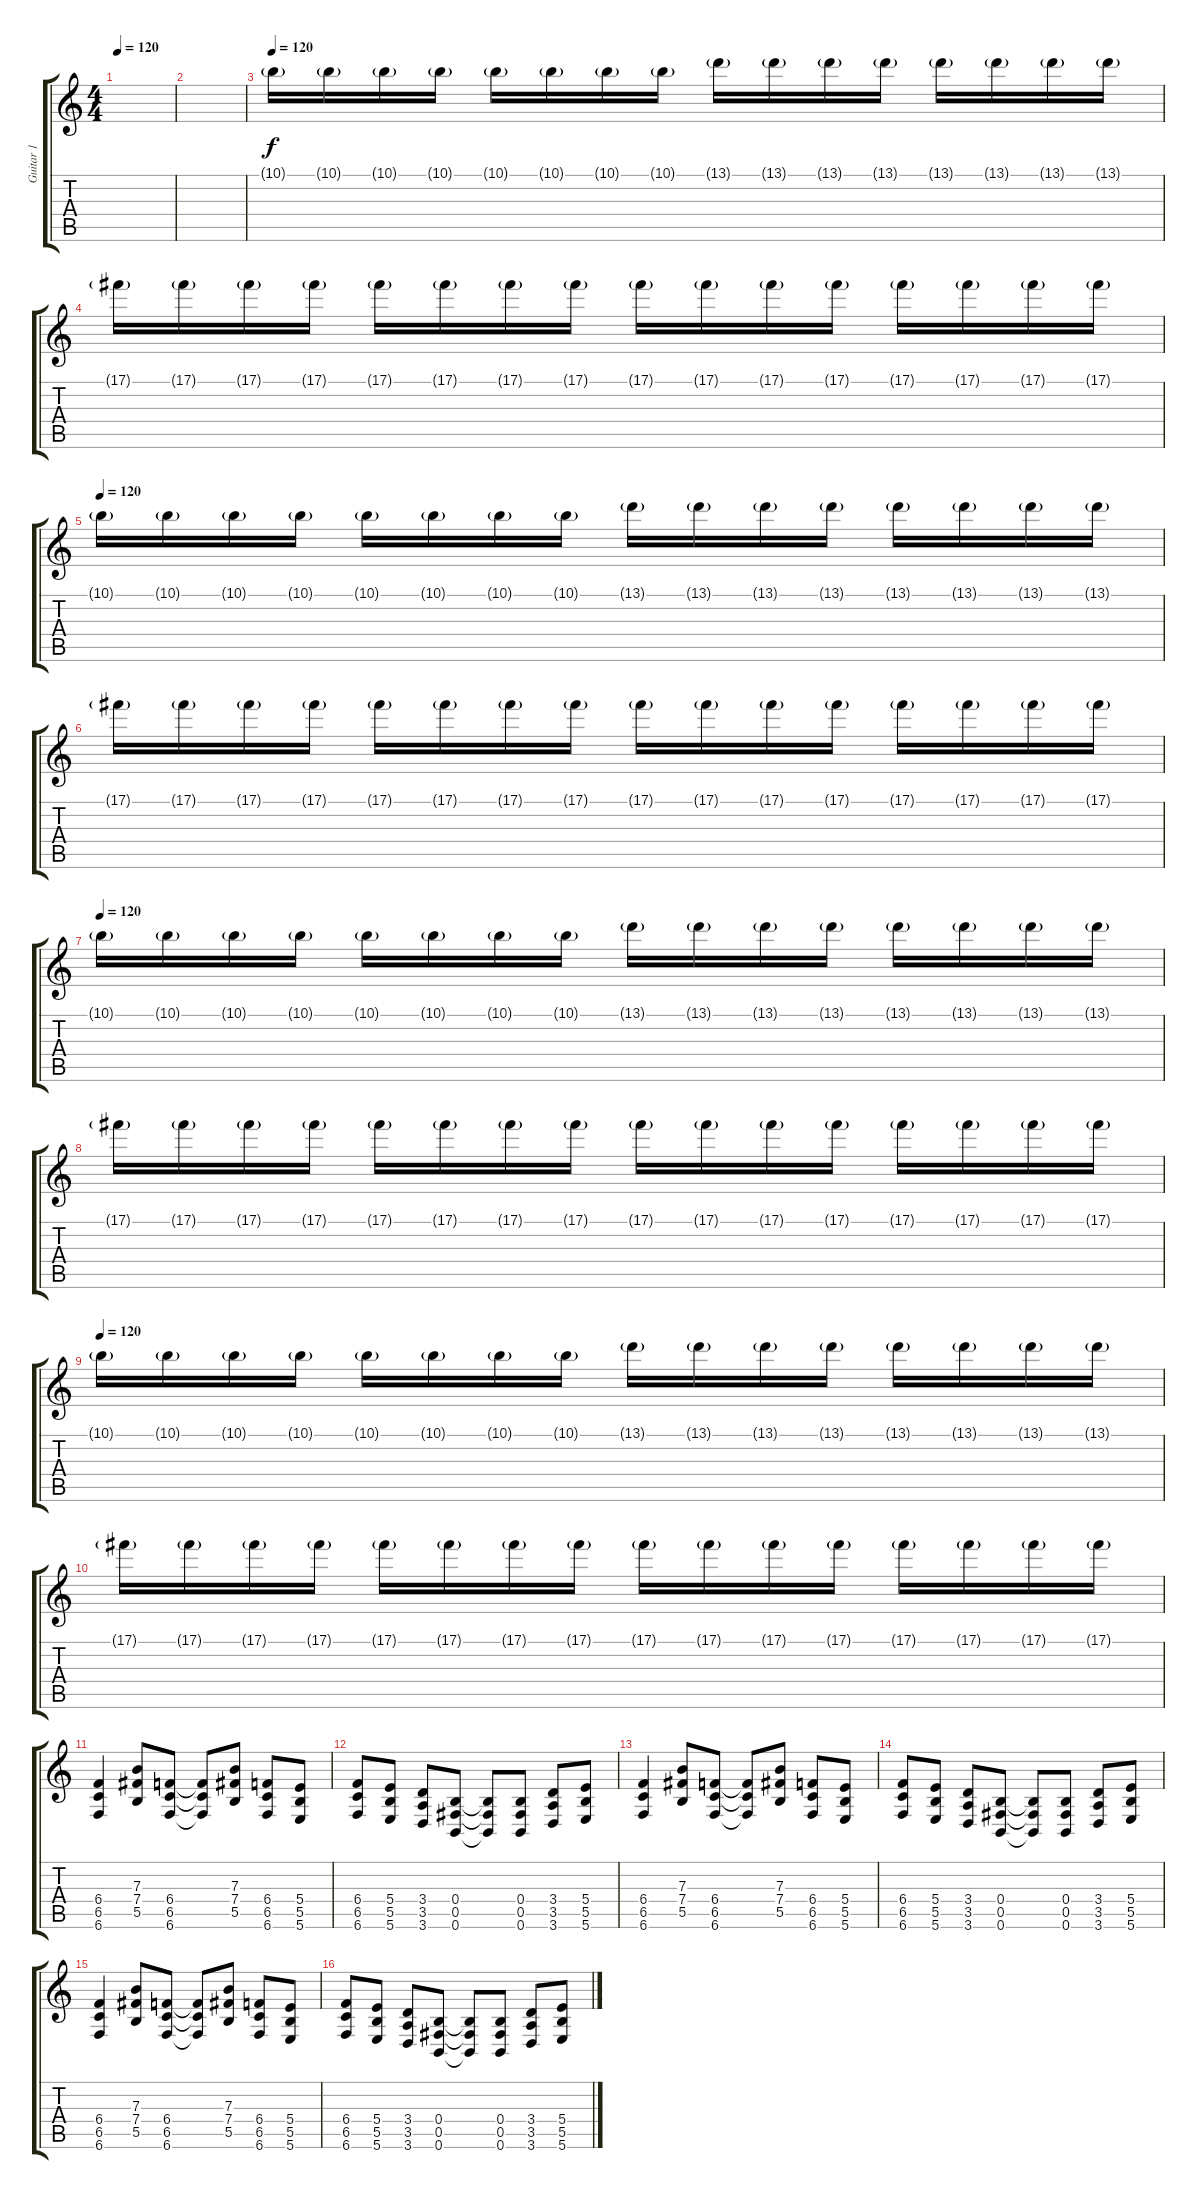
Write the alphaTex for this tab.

\track ("Guitar 1" "Guitar 1") {instrument distortionguitar}
\staff {score tabs}
\tuning (Db4 Ab3 E3 B2 Gb2 B1) {hide}
\ts (4 4)
\tempo 120
\clef g2
\ks c
|
|
\tempo 120
10.1{g}.16 10.1{g}.16 10.1{g}.16 10.1{g}.16 10.1{g}.16 10.1{g}.16 10.1{g}.16 10.1{g}.16 13.1{g}.16 13.1{g}.16 13.1{g}.16 13.1{g}.16 13.1{g}.16 13.1{g}.16 13.1{g}.16 13.1{g}.16 |
17.1{g}.16 17.1{g}.16 17.1{g}.16 17.1{g}.16 17.1{g}.16 17.1{g}.16 17.1{g}.16 17.1{g}.16 17.1{g}.16 17.1{g}.16 17.1{g}.16 17.1{g}.16 17.1{g}.16 17.1{g}.16 17.1{g}.16 17.1{g}.16 |
\tempo 120
10.1{g}.16 10.1{g}.16 10.1{g}.16 10.1{g}.16 10.1{g}.16 10.1{g}.16 10.1{g}.16 10.1{g}.16 13.1{g}.16 13.1{g}.16 13.1{g}.16 13.1{g}.16 13.1{g}.16 13.1{g}.16 13.1{g}.16 13.1{g}.16 |
17.1{g}.16 17.1{g}.16 17.1{g}.16 17.1{g}.16 17.1{g}.16 17.1{g}.16 17.1{g}.16 17.1{g}.16 17.1{g}.16 17.1{g}.16 17.1{g}.16 17.1{g}.16 17.1{g}.16 17.1{g}.16 17.1{g}.16 17.1{g}.16 |
\tempo 120
10.1{g}.16 10.1{g}.16 10.1{g}.16 10.1{g}.16 10.1{g}.16 10.1{g}.16 10.1{g}.16 10.1{g}.16 13.1{g}.16 13.1{g}.16 13.1{g}.16 13.1{g}.16 13.1{g}.16 13.1{g}.16 13.1{g}.16 13.1{g}.16 |
17.1{g}.16 17.1{g}.16 17.1{g}.16 17.1{g}.16 17.1{g}.16 17.1{g}.16 17.1{g}.16 17.1{g}.16 17.1{g}.16 17.1{g}.16 17.1{g}.16 17.1{g}.16 17.1{g}.16 17.1{g}.16 17.1{g}.16 17.1{g}.16 |
\tempo 120
10.1{g}.16 10.1{g}.16 10.1{g}.16 10.1{g}.16 10.1{g}.16 10.1{g}.16 10.1{g}.16 10.1{g}.16 13.1{g}.16 13.1{g}.16 13.1{g}.16 13.1{g}.16 13.1{g}.16 13.1{g}.16 13.1{g}.16 13.1{g}.16 |
17.1{g}.16 17.1{g}.16 17.1{g}.16 17.1{g}.16 17.1{g}.16 17.1{g}.16 17.1{g}.16 17.1{g}.16 17.1{g}.16 17.1{g}.16 17.1{g}.16 17.1{g}.16 17.1{g}.16 17.1{g}.16 17.1{g}.16 17.1{g}.16 |
(6.4 6.5 6.6).4{dy f} (7.3 7.4 5.5).8 (6.4 6.5 6.6).8 (6.4{t} 6.5{t} 6.6{t}).8 (7.3 7.4 5.5).8 (6.4 6.5 6.6).8 (5.4 5.5 5.6).8 |
(6.4 6.5 6.6).8 (5.4 5.5 5.6).8 (3.4 3.5 3.6).8 (0.4 0.5 0.6).8 (0.4{t} 0.5{t} 0.6{t}).8 (0.4 0.5 0.6).8 (3.4 3.5 3.6).8 (5.4 5.5 5.6).8 |
(6.4 6.5 6.6).4 (7.3 7.4 5.5).8 (6.4 6.5 6.6).8 (6.4{t} 6.5{t} 6.6{t}).8 (7.3 7.4 5.5).8 (6.4 6.5 6.6).8 (5.4 5.5 5.6).8 |
(6.4 6.5 6.6).8 (5.4 5.5 5.6).8 (3.4 3.5 3.6).8 (0.4 0.5 0.6).8 (0.4{t} 0.5{t} 0.6{t}).8 (0.4 0.5 0.6).8 (3.4 3.5 3.6).8 (5.4 5.5 5.6).8 |
(6.4 6.5 6.6).4 (7.3 7.4 5.5).8 (6.4 6.5 6.6).8 (6.4{t} 6.5{t} 6.6{t}).8 (7.3 7.4 5.5).8 (6.4 6.5 6.6).8 (5.4 5.5 5.6).8 |
(6.4 6.5 6.6).8 (5.4 5.5 5.6).8 (3.4 3.5 3.6).8 (0.4 0.5 0.6).8 (0.4{t} 0.5{t} 0.6{t}).8 (0.4 0.5 0.6).8 (3.4 3.5 3.6).8 (5.4 5.5 5.6).8
